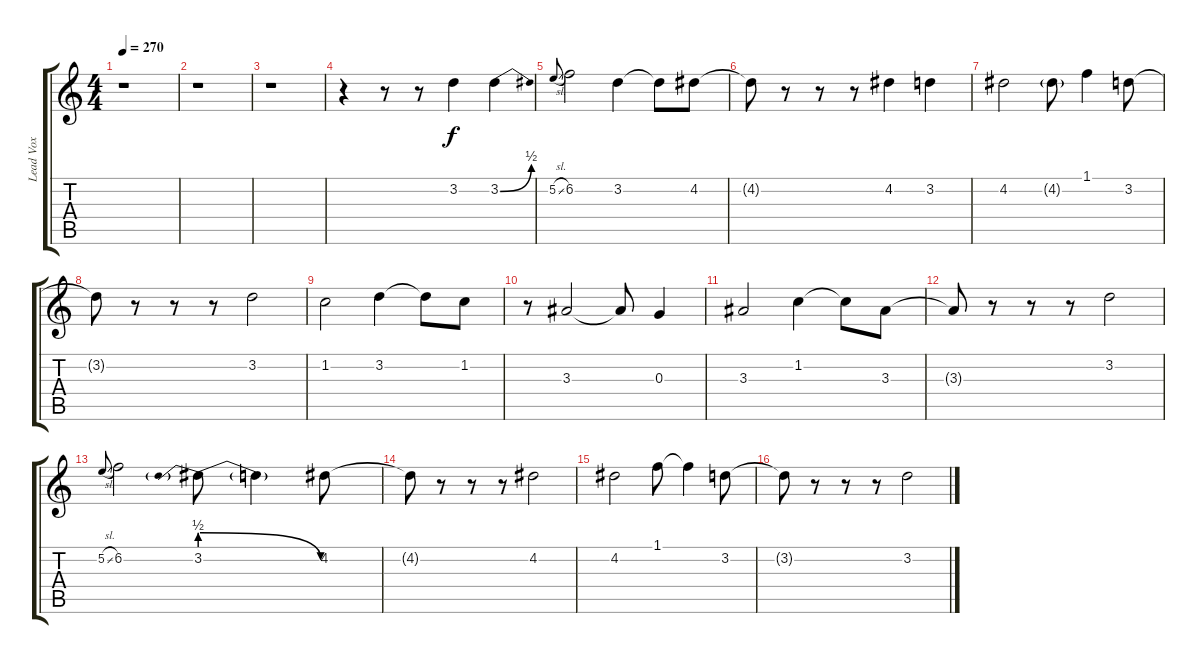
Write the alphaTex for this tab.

\track ("Lead Vox" "Lead Vox") {instrument distortionguitar}
\staff {score tabs}
\tuning (E4 B3 G3 D3 A2 E2) {hide}
\ts (4 4)
\tempo 270
\clef g2
\ks c
r.1{dy f} |
r.1 |
r.1 |
r.4 r.8 r.8 3.2.4 3.2{be (bend 0 0 60 2)}.4 |
5.2{sl}.8{gr onbeat} 6.2.2 3.2.4 3.2{t}.8 4.2.8 |
4.2{t}.8 r.8 r.8 r.8 4.2.4 3.2.4 |
4.2.2 4.2{g}.8 1.1.4 3.2.8 |
3.2{t}.8 r.8 r.8 r.8 3.2.2 |
1.2.2 3.2.4 3.2{t}.8 1.2.8 |
r.8 3.3.2 3.3{t}.8 0.3.4 |
3.3.2 1.2.4 1.2{t}.8 3.3.8 |
3.3{t}.8 r.8 r.8 r.8 3.2.2 |
5.2{sl}.8{gr onbeat} 6.2.2 3.2{be (prebendrelease 0 2 60 0)}.8 3.2{t}.4 4.2.8 |
4.2{t}.8 r.8 r.8 r.8 4.2.2 |
4.2.2 1.1.8 1.1{t}.4 3.2.8 |
3.2{t}.8 r.8 r.8 r.8 3.2.2
